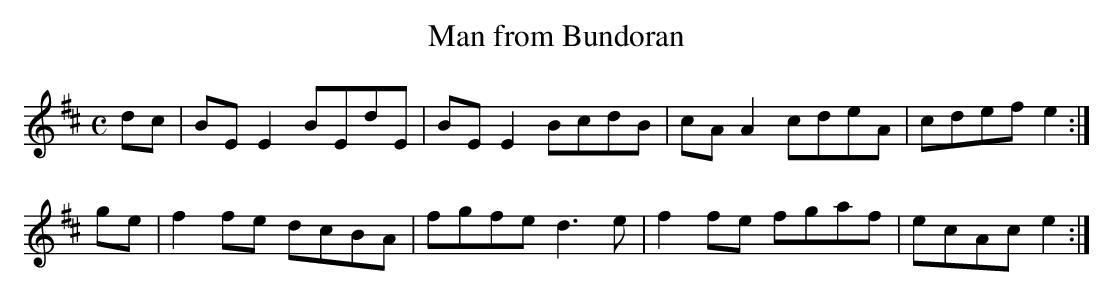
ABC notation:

X:1
T:Man from Bundoran
M:C
L:1/8
K:D Major
dc|BEE2 BEdE|BEE2 BcdB|cAA2 cdeA|cdef e2:|!
ge|f2fe dcBA|fgfe d3e|f2fe fgaf|ecAc e2:|!
